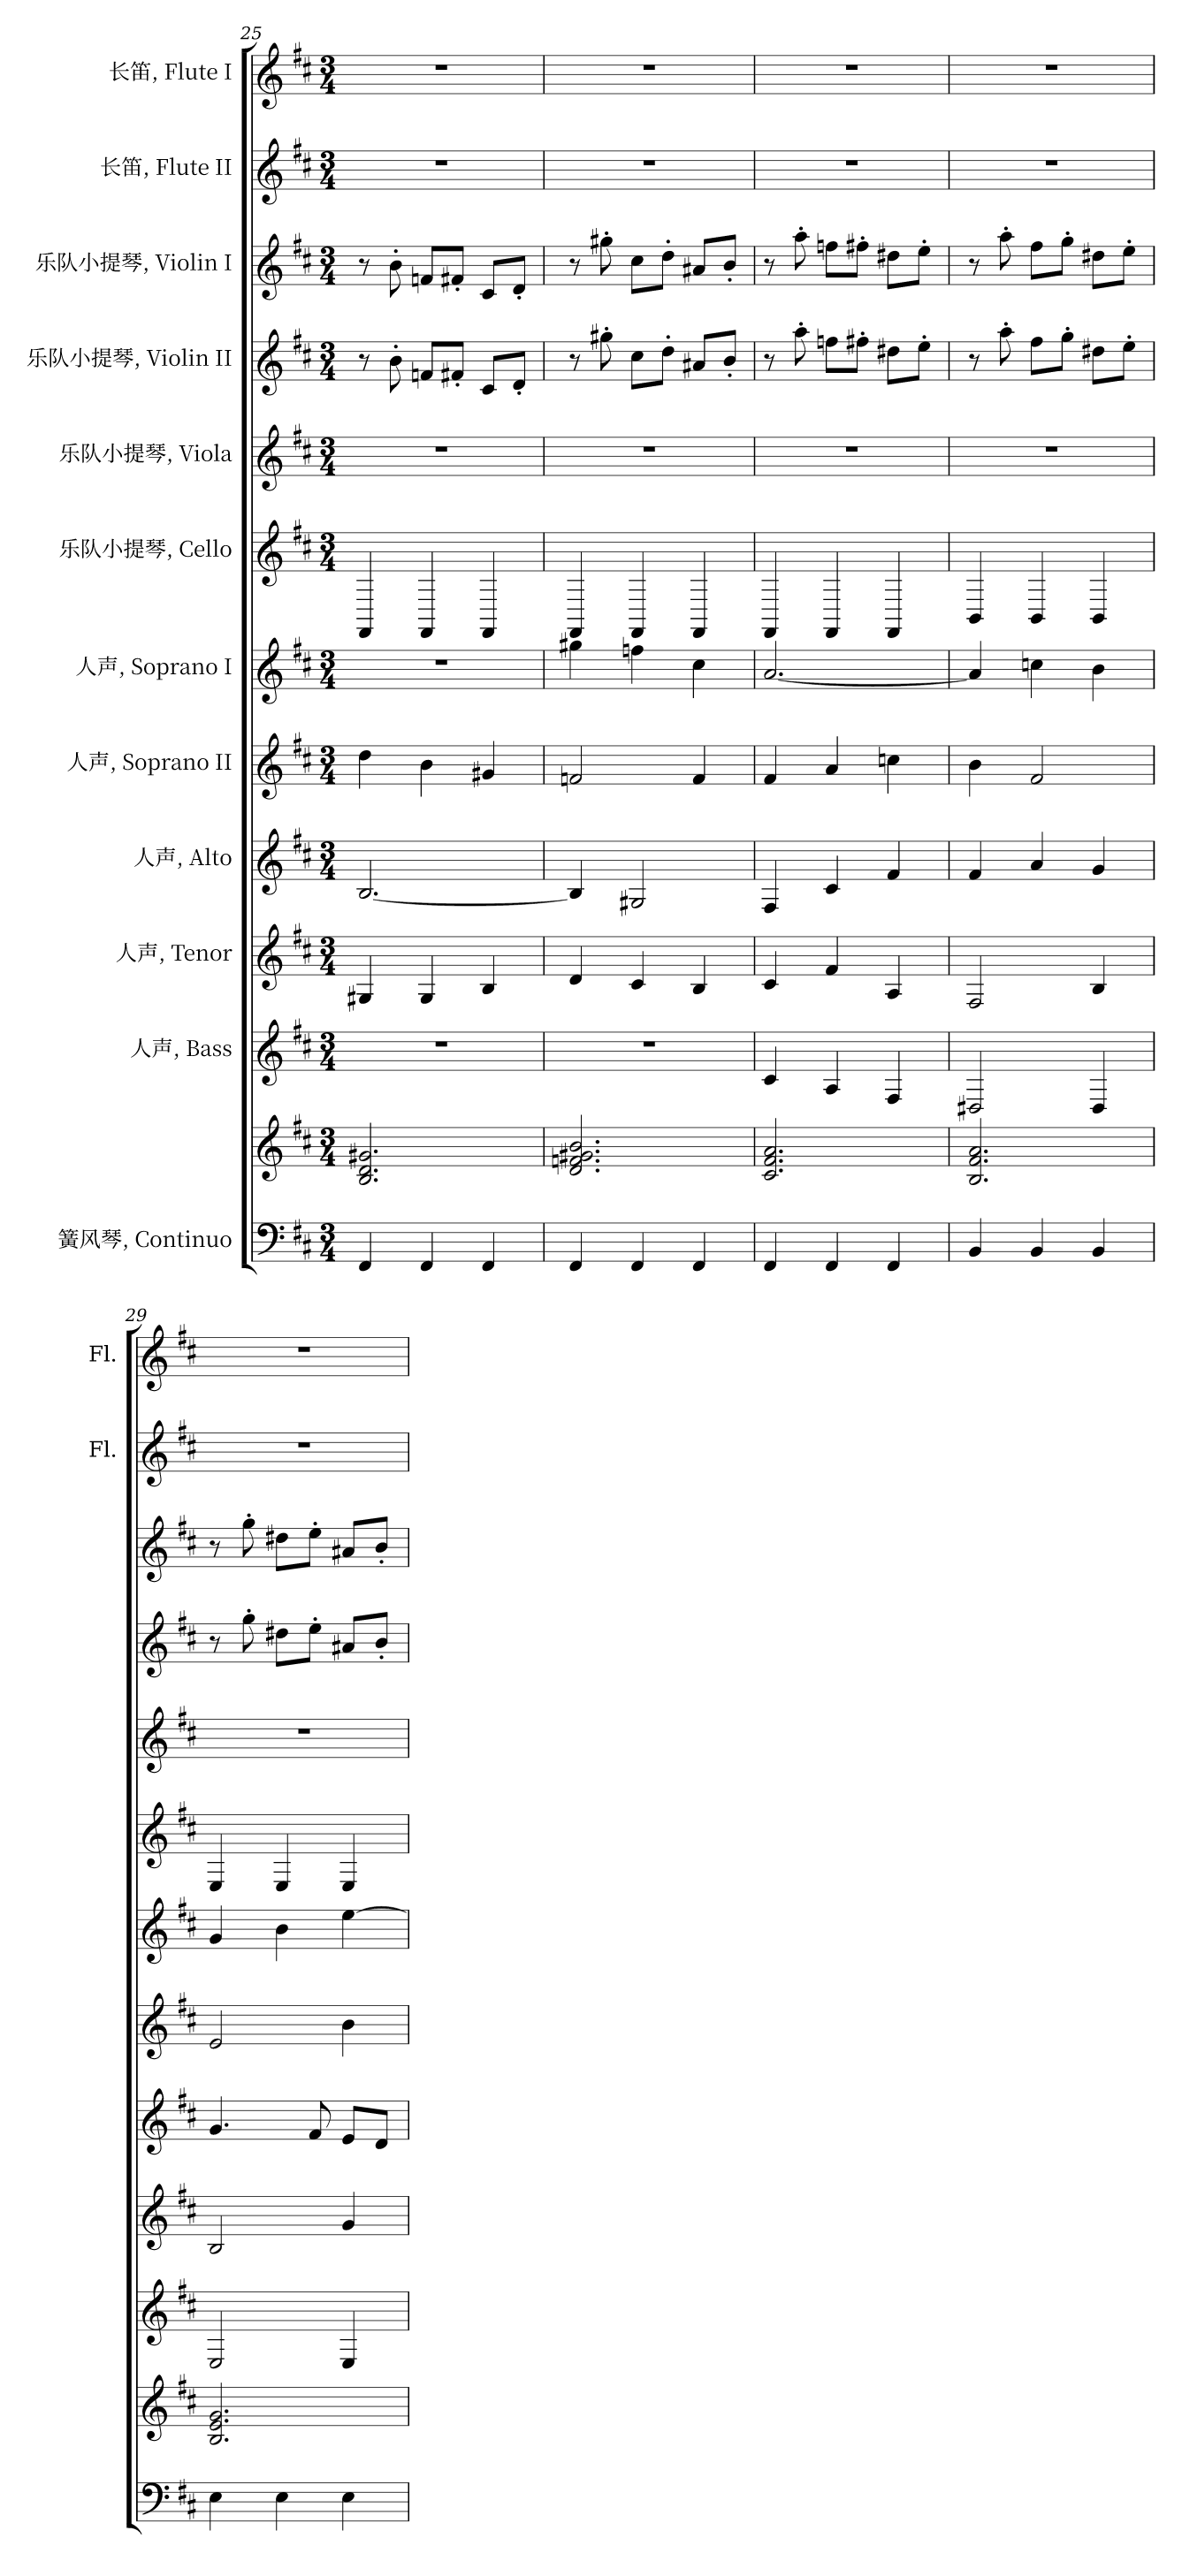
**kern	**kern	**kern	**kern	**kern	**kern	**kern	**kern	**kern	**kern	**kern	**kern	**kern
*part12	*part12	*part11	*part10	*part9	*part8	*part7	*part6	*part5	*part4	*part3	*part2	*part1
*staff13	*staff12	*staff11	*staff10	*staff9	*staff8	*staff7	*staff6	*staff5	*staff4	*staff3	*staff2	*staff1
*I"簧风琴, Continuo	*	*I"人声, Bass	*I"人声, Tenor	*I"人声, Alto	*I"人声, Soprano II	*I"人声, Soprano I	*I"乐队小提琴, Cello	*I"乐队小提琴, Viola	*I"乐队小提琴, Violin II	*I"乐队小提琴, Violin I	*I"长笛, Flute II	*I"长笛, Flute I
*	*	*	*	*	*	*	*	*	*	*	*I'Fl.	*I'Fl.
!!LO:PB:g=z
*clefF4	*clefG2	*clefG2	*clefG2	*clefG2	*clefG2	*clefG2	*clefG2	*clefG2	*clefG2	*clefG2	*clefG2	*clefG2
*k[f#c#]	*k[f#c#]	*k[f#c#]	*k[f#c#]	*k[f#c#]	*k[f#c#]	*k[f#c#]	*k[f#c#]	*k[f#c#]	*k[f#c#]	*k[f#c#]	*k[f#c#]	*k[f#c#]
*M3/4	*M3/4	*M3/4	*M3/4	*M3/4	*M3/4	*M3/4	*M3/4	*M3/4	*M3/4	*M3/4	*M3/4	*M3/4
=25	=25	=25	=25	=25	=25	=25	=25	=25	=25	=25	=25	=25
4FF#/	2.B/ 2.d/ 2.g#X/	2.r	4G#X/	[2.B/	4dd\	2.r	4FF#/	2.r	8r	8r	2.r	2.r
.	.	.	.	.	.	.	.	.	8b'\	8b'\	.	.
4FF#/	.	.	4G#/	.	4b\	.	4FF#/	.	8fn/L	8fn/L	.	.
.	.	.	.	.	.	.	.	.	8f#X'/J	8f#X'/J	.	.
4FF#/	.	.	4B/	.	4g#X/	.	4FF#/	.	8c#/L	8c#/L	.	.
.	.	.	.	.	.	.	.	.	8d'/J	8d'/J	.	.
=26	=26	=26	=26	=26	=26	=26	=26	=26	=26	=26	=26	=26
4FF#/	2.d/ 2.fn/ 2.g#X/ 2.b/	2.r	4d/	4B/]	2fn/	4gg#X\	4FF#/	2.r	8r	8r	2.r	2.r
.	.	.	.	.	.	.	.	.	8gg#X'\	8gg#X'\	.	.
4FF#/	.	.	4c#/	2G#X/	.	4ffn\	4FF#/	.	8cc#\L	8cc#\L	.	.
.	.	.	.	.	.	.	.	.	8dd'\J	8dd'\J	.	.
4FF#/	.	.	4B/	.	4f/	4cc#\	4FF#/	.	8a#X/L	8a#X/L	.	.
.	.	.	.	.	.	.	.	.	8b'/J	8b'/J	.	.
=27	=27	=27	=27	=27	=27	=27	=27	=27	=27	=27	=27	=27
4FF#/	2.c#/ 2.f#/ 2.a/	4c#/	4c#/	4F#/	4f#/	[2.a/	4FF#/	2.r	8r	8r	2.r	2.r
.	.	.	.	.	.	.	.	.	8aa'\	8aa'\	.	.
4FF#/	.	4A/	4f#/	4c#/	4a/	.	4FF#/	.	8ffn\L	8ffn\L	.	.
.	.	.	.	.	.	.	.	.	8ff#X'\J	8ff#X'\J	.	.
4FF#/	.	4F#/	4A/	4f#/	4ccn\	.	4FF#/	.	8dd#X\L	8dd#X\L	.	.
.	.	.	.	.	.	.	.	.	8ee'\J	8ee'\J	.	.
=28	=28	=28	=28	=28	=28	=28	=28	=28	=28	=28	=28	=28
4BB/	2.B/ 2.f#/ 2.a/	2D#X/	2F#/	4f#/	4b\	4a/]	4BB/	2.r	8r	8r	2.r	2.r
.	.	.	.	.	.	.	.	.	8aa'\	8aa'\	.	.
4BB/	.	.	.	4a/	2f#/	4ccn\	4BB/	.	8ff#\L	8ff#\L	.	.
.	.	.	.	.	.	.	.	.	8gg'\J	8gg'\J	.	.
4BB/	.	4D#/	4B/	4g/	.	4b\	4BB/	.	8dd#X\L	8dd#X\L	.	.
.	.	.	.	.	.	.	.	.	8ee'\J	8ee'\J	.	.
!!LO:PB:g=z
=29	=29	=29	=29	=29	=29	=29	=29	=29	=29	=29	=29	=29
4E\	2.B/ 2.e/ 2.g/	2E/	2B/	4.g/	2e/	4g/	4E/	2.r	8r	8r	2.r	2.r
.	.	.	.	.	.	.	.	.	8gg'\	8gg'\	.	.
4E\	.	.	.	.	.	4b\	4E/	.	8dd#X\L	8dd#X\L	.	.
.	.	.	.	8f#/	.	.	.	.	8ee'\J	8ee'\J	.	.
4E\	.	4E/	4g/	8e/L	4b\	[4ee\	4E/	.	8a#X/L	8a#X/L	.	.
.	.	.	.	8d/J	.	.	.	.	8b'/J	8b'/J	.	.
=	=	=	=	=	=	=	=	=	=	=	=	=
*-	*-	*-	*-	*-	*-	*-	*-	*-	*-	*-	*-	*-
